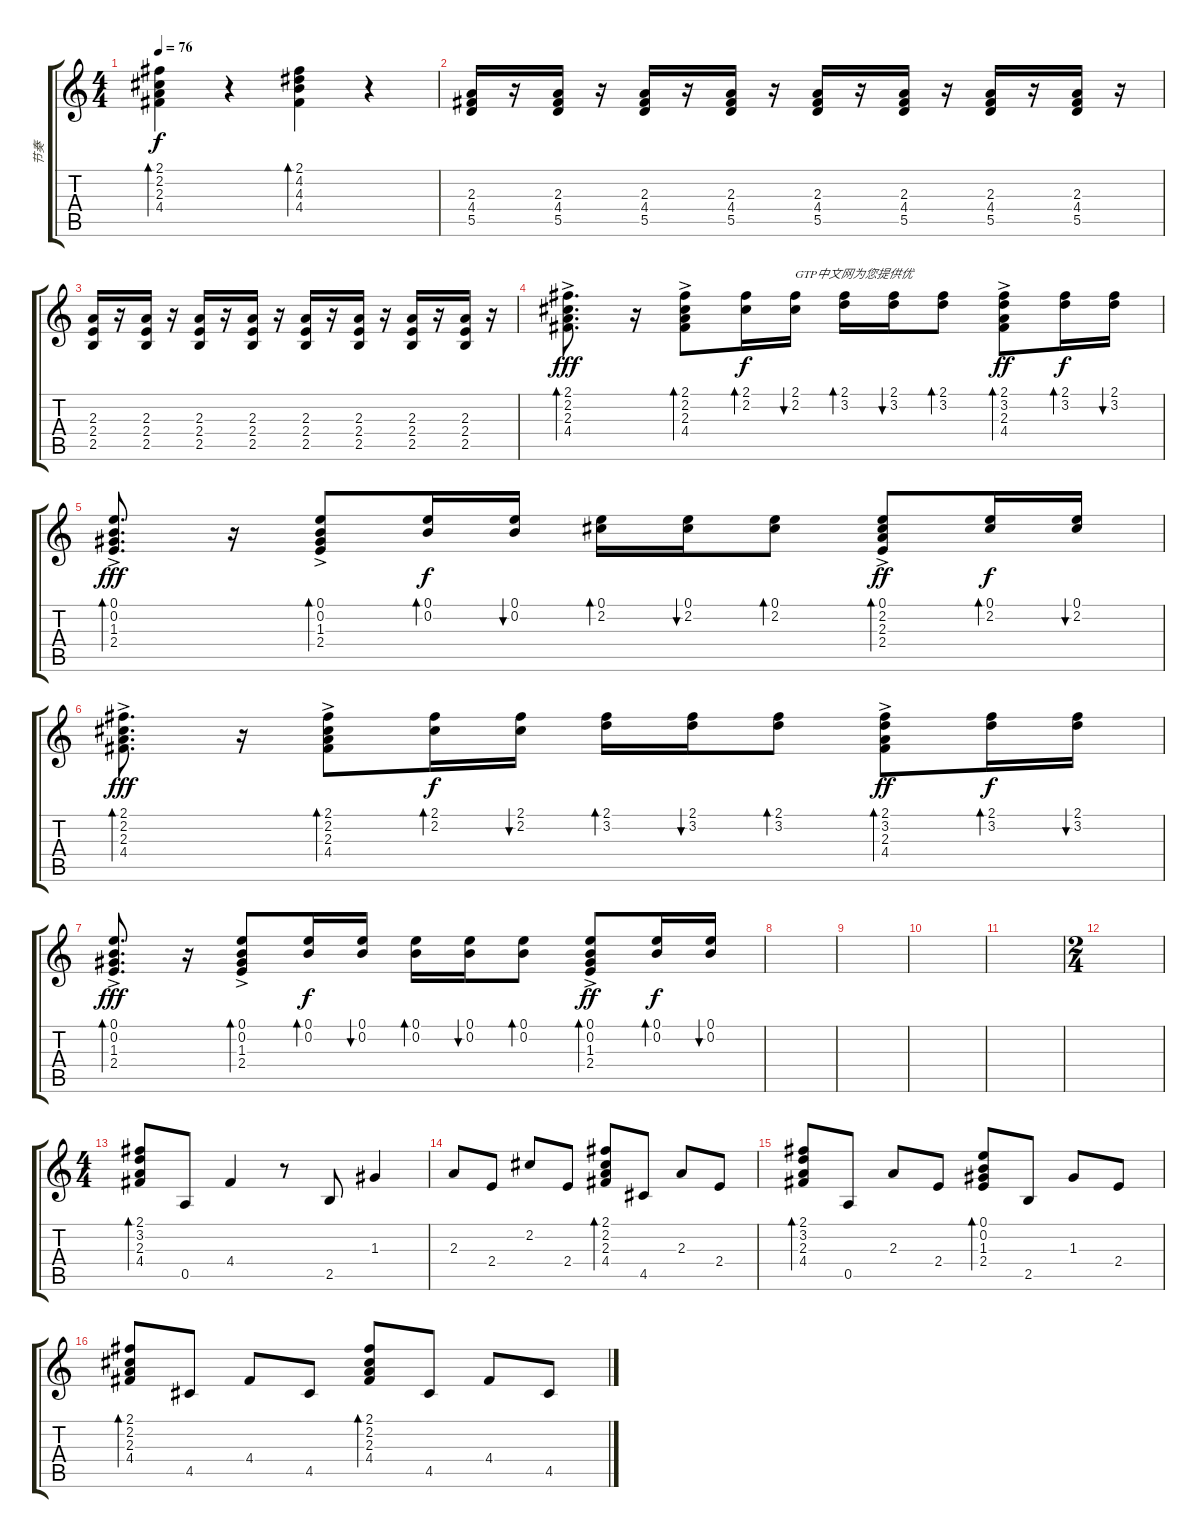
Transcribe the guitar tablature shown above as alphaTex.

\track ("节奏" "节奏") {instrument acousticguitarsteel}
\staff {score tabs}
\tuning (E4 B3 G3 D3 A2 E2) {hide}
\ts (4 4)
\tempo 76
\clef g2
\ks c
(2.1 2.2 2.3 4.4).4{bd 120 dy f} r.4 (2.1 4.2 4.3 4.4).4{bd 120} r.4 |
(2.3 4.4 5.5).16 r.16 (2.3 4.4 5.5).16 r.16 (2.3 4.4 5.5).16 r.16 (2.3 4.4 5.5).16 r.16 (2.3 4.4 5.5).16 r.16 (2.3 4.4 5.5).16 r.16 (2.3 4.4 5.5).16 r.16 (2.3 4.4 5.5).16 r.16 |
(2.3 2.4 2.5).16 r.16 (2.3 2.4 2.5).16 r.16 (2.3 2.4 2.5).16 r.16 (2.3 2.4 2.5).16 r.16 (2.3 2.4 2.5).16 r.16 (2.3 2.4 2.5).16 r.16 (2.3 2.4 2.5).16 r.16 (2.3 2.4 2.5).16 r.16 |
(2.1{ac} 2.2{ac} 2.3{ac} 4.4{ac}).8{d bd 30 dy fff volume 1} r.16 (2.1{ac} 2.2{ac} 2.3{ac} 4.4{ac}).8{bd 30} (2.1 2.2).16{bd 30 dy f} (2.1 2.2).16{bu 30 txt "GTP中文网为您提供优"} (2.1 3.2).16{bd 30} (2.1 3.2).16{bu 30} (2.1 3.2).8{bd 30} (2.1{ac} 3.2{ac} 2.3{ac} 4.4{ac}).8{bd 30 dy ff} (2.1 3.2).16{bd 30 dy f} (2.1 3.2).16{bu 30} |
(0.1{ac} 0.2{ac} 1.3{ac} 2.4{ac}).8{d bd 30 dy fff} r.16 (0.1{ac} 0.2{ac} 1.3{ac} 2.4{ac}).8{bd 30} (0.1 0.2).16{bd 30 dy f} (0.1 0.2).16{bu 30} (0.1 2.2).16{bd 30} (0.1 2.2).16{bu 30} (0.1 2.2).8{bd 30} (0.1{ac} 2.2{ac} 2.3{ac} 2.4{ac}).8{bd 30 dy ff} (0.1 2.2).16{bd 30 dy f} (0.1 2.2).16{bu 30} |
(2.1{ac} 2.2{ac} 2.3{ac} 4.4{ac}).8{d bd 30 dy fff} r.16 (2.1{ac} 2.2{ac} 2.3{ac} 4.4{ac}).8{bd 30} (2.1 2.2).16{bd 30 dy f} (2.1 2.2).16{bu 30} (2.1 3.2).16{bd 30} (2.1 3.2).16{bu 30} (2.1 3.2).8{bd 30} (2.1{ac} 3.2{ac} 2.3{ac} 4.4{ac}).8{bd 30 dy ff} (2.1 3.2).16{bd 30 dy f} (2.1 3.2).16{bu 30} |
(0.1{ac} 0.2{ac} 1.3{ac} 2.4{ac}).8{d bd 30 dy fff} r.16 (0.1{ac} 0.2{ac} 1.3{ac} 2.4{ac}).8{bd 30} (0.1 0.2).16{bd 30 dy f} (0.1 0.2).16{bu 30} (0.1 0.2).16{bd 30} (0.1 0.2).16{bu 30} (0.1 0.2).8{bd 30} (0.1{ac} 0.2{ac} 1.3{ac} 2.4{ac}).8{bd 30 dy ff} (0.1 0.2).16{bd 30 dy f} (0.1 0.2).16{bu 30} |
|
|
|
|
\ts (2 4)
|
\ts (4 4)
(2.1 3.2 2.3 4.4).8{bd 120 volume 4} 0.5.8 4.4.4 r.8 2.5.8 1.3.4 |
2.3.8 2.4.8 2.2.8 2.4.8 (2.1 2.2 2.3 4.4).8{bd 60} 4.5.8 2.3.8 2.4.8 |
(2.1 3.2 2.3 4.4).8{bd 120} 0.5.8 2.3.8 2.4.8 (0.1 0.2 1.3 2.4).8{bd 120} 2.5.8 1.3.8 2.4.8 |
(2.1 2.2 2.3 4.4).8{bd 120} 4.5.8 4.4.8 4.5.8 (2.1 2.2 2.3 4.4).8{bd 120} 4.5.8 4.4.8 4.5.8
